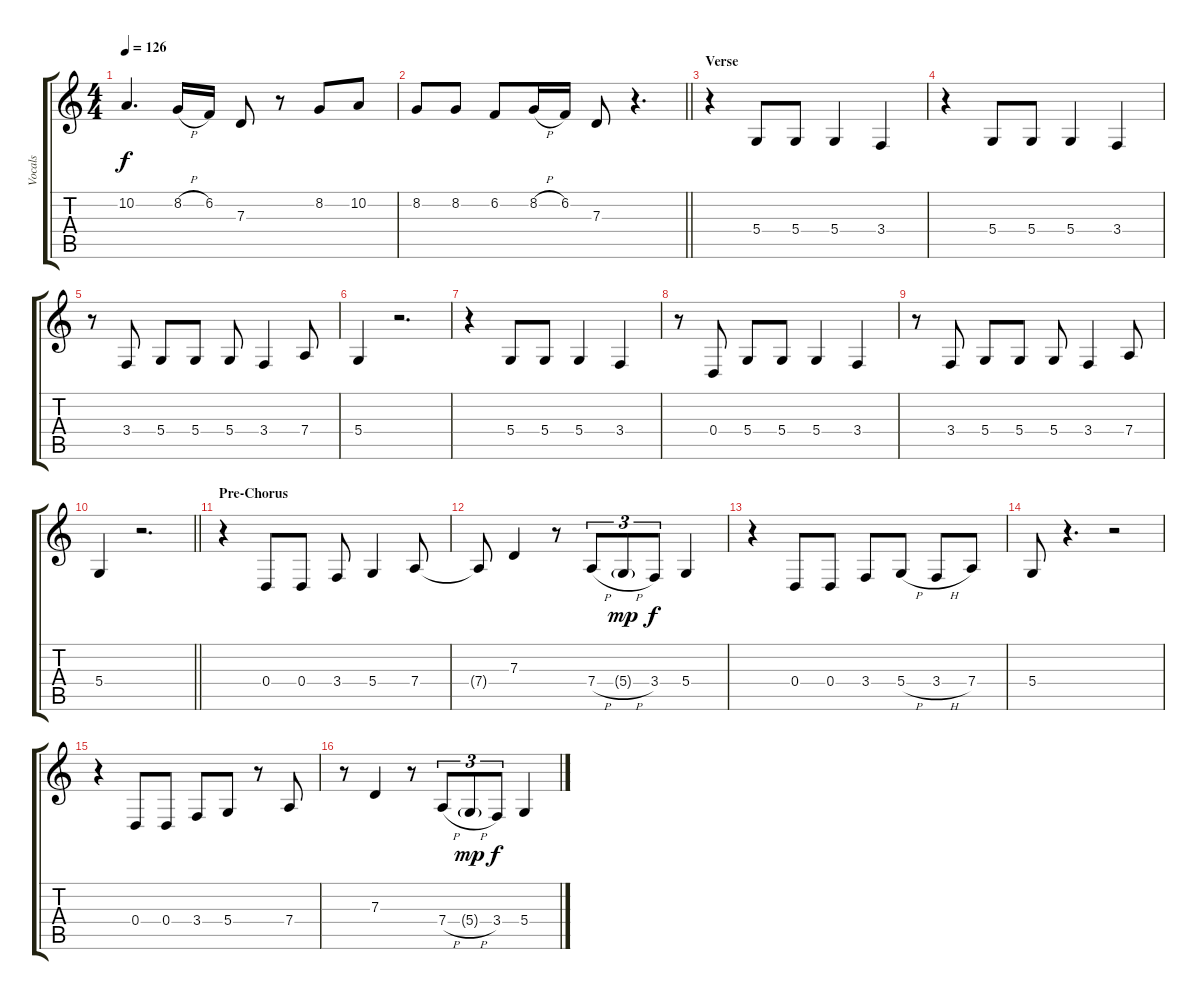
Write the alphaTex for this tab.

\track ("Vocals" "Vocals") {instrument lead6voice}
\staff {score tabs}
\tuning (E4 B3 G3 D3 A2 E2) {hide}
\ts (4 4)
\tempo 126
\clef g2
\ks c
10.2.4{d dy f} 8.2{h}.16 6.2.16 7.3.8 r.8 8.2.8 10.2.8 |
\barLineRight lightlight
8.2.8 8.2.8 6.2.8 8.2{h}.16 6.2.16 7.3.8 r.4{d} |
\section ("" "Verse")
r.4 5.4.8 5.4.8 5.4.4 3.4.4 |
r.4 5.4.8 5.4.8 5.4.4 3.4.4 |
r.8 3.4.8 5.4.8 5.4.8 5.4.8 3.4.4 7.4.8 |
5.4.4 r.2{d} |
r.4 5.4.8 5.4.8 5.4.4 3.4.4 |
r.8 0.4.8 5.4.8 5.4.8 5.4.4 3.4.4 |
r.8 3.4.8 5.4.8 5.4.8 5.4.8 3.4.4 7.4.8 |
\barLineRight lightlight
5.4.4 r.2{d} |
\section ("" "Pre-Chorus")
r.4 0.4.8 0.4.8 3.4.8 5.4.4 7.4.8 |
7.4{t}.8 7.3.4 r.8 7.4{h}.8{tu (3 2)} 5.4{h g}.8{tu (3 2) dy mp} 3.4.8{tu (3 2) dy f} 5.4.4 |
r.4 0.4.8 0.4.8 3.4.8 5.4{h}.8 3.4{h}.8 7.4.8 |
5.4.8 r.4{d} r.2 |
r.4 0.4.8 0.4.8 3.4.8 5.4.8 r.8 7.4.8 |
r.8 7.3.4 r.8 7.4{h}.8{tu (3 2)} 5.4{h g}.8{tu (3 2) dy mp} 3.4.8{tu (3 2) dy f} 5.4.4
